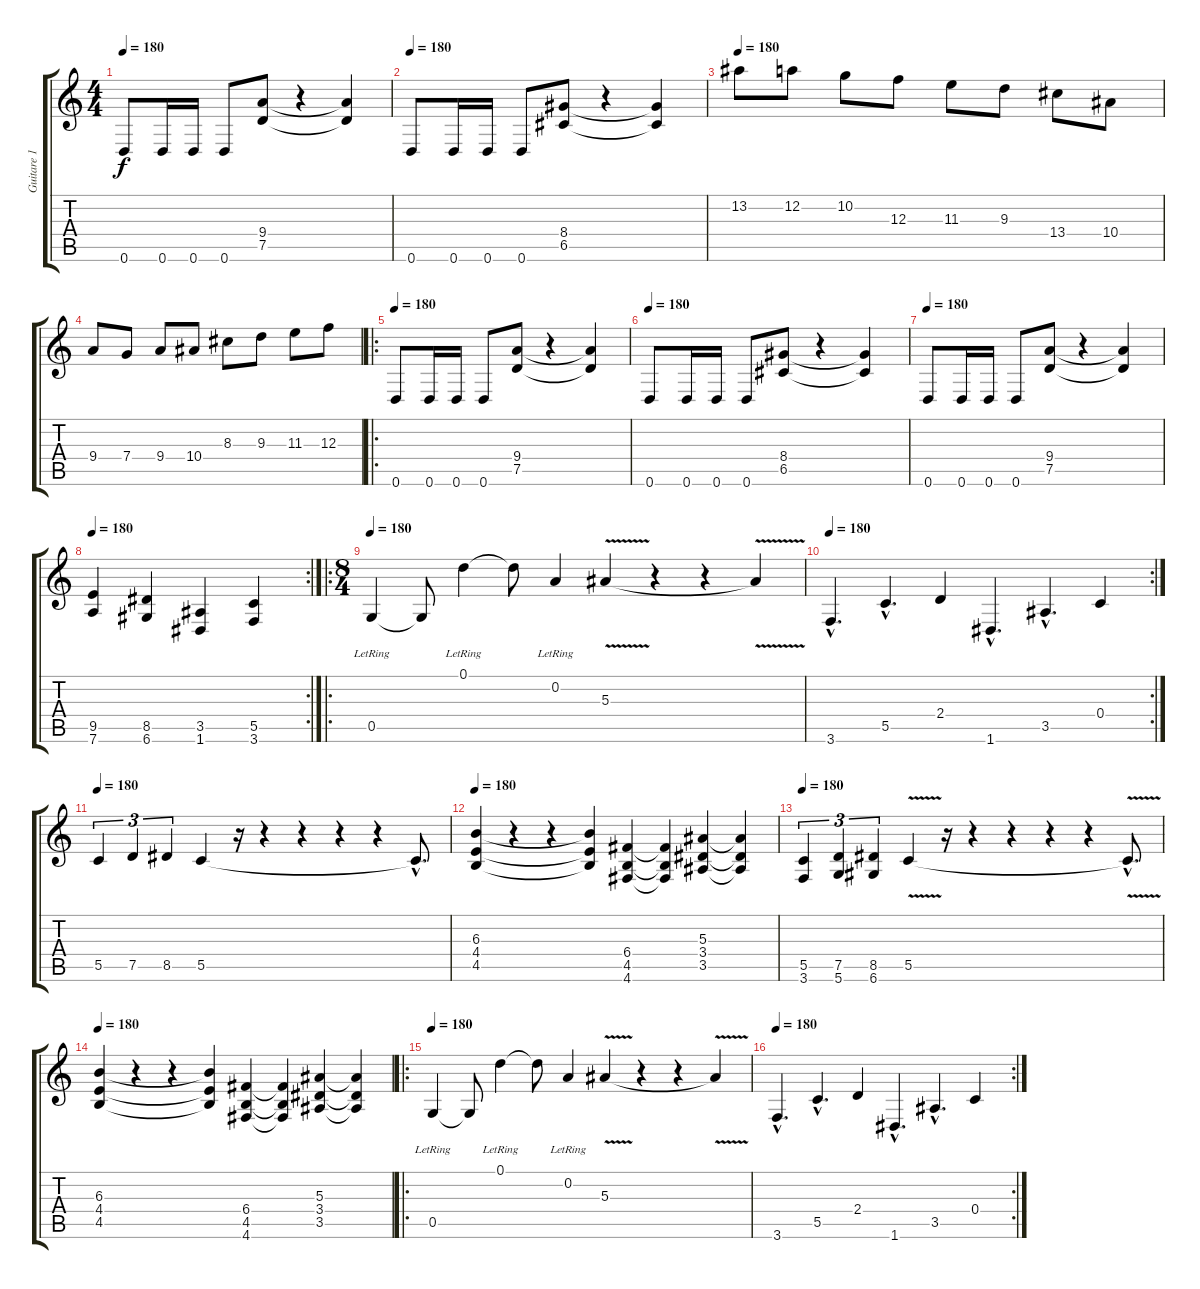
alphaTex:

\track ("Guitare 1" "Guitare 1") {instrument distortionguitar}
\staff {score tabs}
\tuning (D4 A3 F3 C3 G2 D2) {hide}
\ts (4 4)
\tempo 180
\clef g2
\ks c
0.6.8{dy f} 0.6.16 0.6.16 0.6.8 (9.4 7.5).8 r.4 (9.4{t} 7.5{t}).4 |
\tempo 180
0.6.8 0.6.16 0.6.16 0.6.8 (8.4 6.5).8 r.4 (8.4{t} 6.5{t}).4 |
\tempo 180
13.2.8 12.2.8 10.2.8 12.3.8 11.3.8 9.3.8 13.4.8 10.4.8 |
9.4.8 7.4.8 9.4.8 10.4.8 8.3.8 9.3.8 11.3.8 12.3.8 |
\ro
\tempo 180
0.6.8 0.6.16 0.6.16 0.6.8 (9.4 7.5).8 r.4 (9.4{t} 7.5{t}).4 |
\tempo 180
0.6.8 0.6.16 0.6.16 0.6.8 (8.4 6.5).8 r.4 (8.4{t} 6.5{t}).4 |
\tempo 180
0.6.8 0.6.16 0.6.16 0.6.8 (9.4 7.5).8 r.4 (9.4{t} 7.5{t}).4 |
\rc 2
\tempo 180
(9.5 7.6).4 (8.5 6.6).4 (3.5 1.6).4 (5.5 3.6).4 |
\ro
\ts (8 4)
\tempo 180
0.5{lr}.4 0.5{t}.8 0.1{lr}.4 0.1{t}.8 0.2{lr}.4 5.3{v}.4 r.4 r.4 5.3{t}.4 |
\rc 2
\tempo 180
3.6{hac}.4{d} 5.5{hac}.4{d} 2.4.4 1.6{hac}.4{d} 3.5{hac}.4{d} 0.4.4 |
\tempo 180
5.5.4{tu (3 2)} 7.5.4{tu (3 2)} 8.5.4{tu (3 2)} 5.5.4 r.16 r.4 r.4 r.4 r.4 5.5{hac t}.8{d} |
\tempo 180
(6.3 4.4 4.5).4 r.4 r.4 (6.3{t} 4.4{t} 4.5{t}).4 (6.4 4.5 4.6).4 (6.4{t} 4.5{t} 4.6{t}).4 (5.3 3.4 3.5).4 (5.3{t} 3.4{t} 3.5{t}).4 |
\tempo 180
(5.5 3.6).4{tu (3 2)} (7.5 5.6).4{tu (3 2)} (8.5 6.6).4{tu (3 2)} 5.5{v}.4 r.16 r.4 r.4 r.4 r.4 5.5{hac t}.8{d} |
\tempo 180
(6.3 4.4 4.5).4 r.4 r.4 (6.3{t} 4.4{t} 4.5{t}).4 (6.4 4.5 4.6).4 (6.4{t} 4.5{t} 4.6{t}).4 (5.3 3.4 3.5).4 (5.3{t} 3.4{t} 3.5{t}).4 |
\ro
\tempo 180
0.5{lr}.4 0.5{t}.8 0.1{lr}.4 0.1{t}.8 0.2{lr}.4 5.3{v}.4 r.4 r.4 5.3{t}.4 |
\rc 2
\tempo 180
3.6{hac}.4{d} 5.5{hac}.4{d} 2.4.4 1.6{hac}.4{d} 3.5{hac}.4{d} 0.4.4
